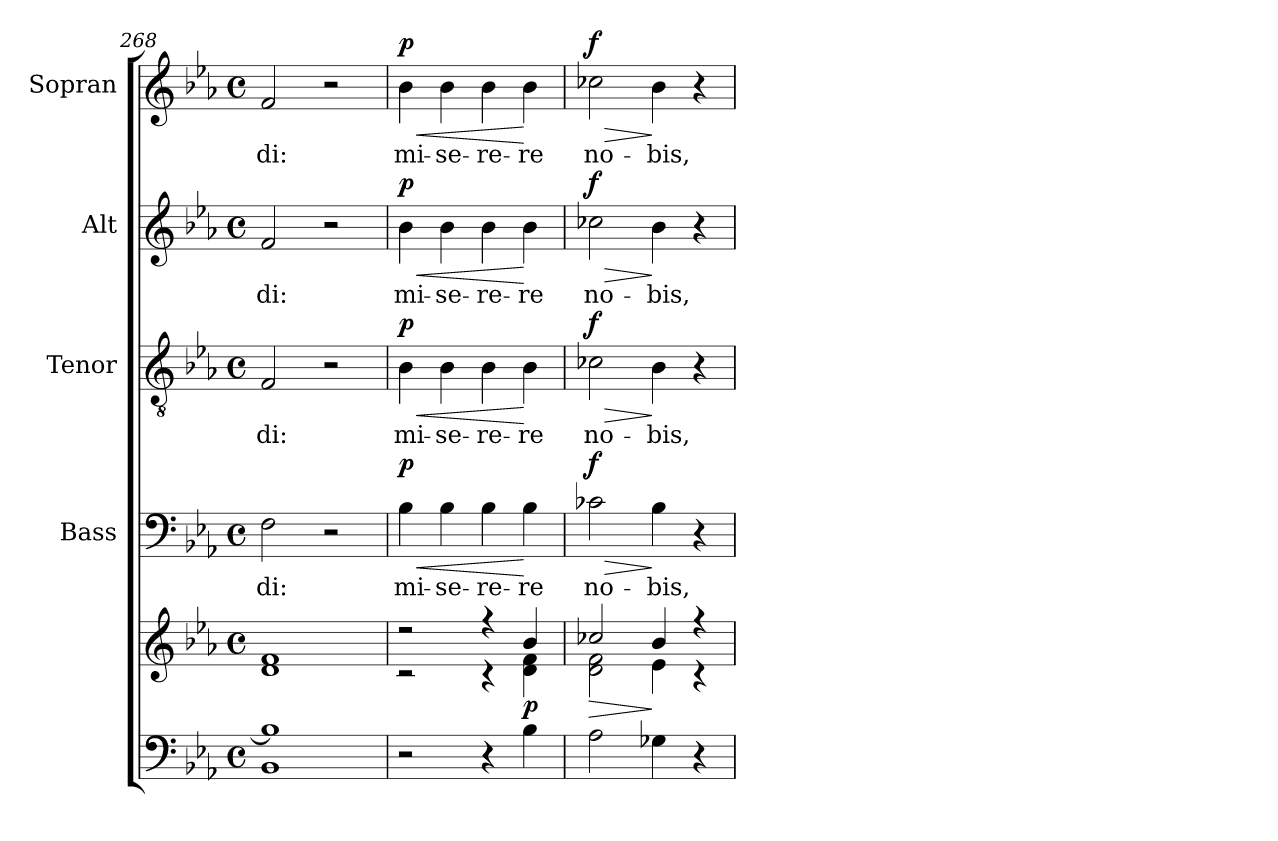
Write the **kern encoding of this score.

**kern	**kern	**dynam	**kern	**text	**dynam	**kern	**text	**dynam	**kern	**text	**dynam	**kern	**text	**dynam
*part5	*part5	*part5	*part4	*part4	*part4	*part3	*part3	*part3	*part2	*part2	*part2	*part1	*part1	*part1
*staff6	*staff5	*staff5/6	*staff4	*staff4	*staff4	*staff3	*staff3	*staff3	*staff2	*staff2	*staff2	*staff1	*staff1	*staff1
*	*	*	*I"Bass	*	*	*I"Tenor	*	*	*I"Alt	*	*	*I"Sopran	*	*
*	*	*	*I'B.	*	*	*I'T.	*	*	*I'A.	*	*	*I'S.	*	*
*clefF4	*clefG2	*	*clefF4	*	*	*clefGv2	*	*	*clefG2	*	*	*clefG2	*	*
*k[b-e-a-]	*k[b-e-a-]	*	*k[b-e-a-]	*	*	*k[b-e-a-]	*	*	*k[b-e-a-]	*	*	*k[b-e-a-]	*	*
*E-:	*E-:	*	*E-:	*	*	*E-:	*	*	*E-:	*	*	*E-:	*	*
*M4/4	*M4/4	*	*M4/4	*	*	*M4/4	*	*	*M4/4	*	*	*M4/4	*	*
*met(c)	*met(c)	*	*met(c)	*	*	*met(c)	*	*	*met(c)	*	*	*met(c)	*	*
=268	=268	=268	=268	=268	=268	=268	=268	=268	=268	=268	=268	=268	=268	=268
*^	*^	*	*	*	*	*	*	*	*	*	*	*	*	*
!	!	!	!	!	!	!LO:LY:b	!	!	!LO:LY:b	!	!	!LO:LY:b	!	!	!LO:LY:b	!
1B-]	1BB-	1f	1d	.	2F\	-di:	.	2F/	-di:	.	2f/	-di:	.	2f/	-di:	.
.	.	.	.	.	2r	.	.	2r	.	.	2r	.	.	2r	.	.
*v	*v	*	*	*	*	*	*	*	*	*	*	*	*	*	*	*
=269	=269	=269	=269	=269	=269	=269	=269	=269	=269	=269	=269	=269	=269	=269	=269
!	!	!	!	!	!LO:LY:b	!LO:HP:b	!	!LO:LY:b	!LO:HP:b	!	!LO:LY:b	!LO:HP:b	!	!LO:LY:b	!LO:HP:b
!	!	!	!	!	!	!LO:DY:n=1:a	!	!	!LO:DY:n=1:a	!	!	!LO:DY:n=1:a	!	!	!LO:DY:n=1:a
2r	2r	2r	.	4B-\	mi-	< p	4B-\	mi-	< p	4b-\	mi-	< p	4b-\	mi-	< p
!	!	!	!	!	!LO:LY:b	!	!	!LO:LY:b	!	!	!LO:LY:b	!	!	!LO:LY:b	!
.	.	.	.	4B-\	-se-	.	4B-\	-se-	.	4b-\	-se-	.	4b-\	-se-	.
!	!	!	!	!	!LO:LY:b	!	!	!LO:LY:b	!	!	!LO:LY:b	!	!	!LO:LY:b	!
4r	4r	4r	.	4B-\	-re-	.	4B-\	-re-	.	4b-\	-re-	.	4b-\	-re-	.
!	!	!	!LO:DY:b	!	!LO:LY:b	!	!	!LO:LY:b	!	!	!LO:LY:b	!	!	!LO:LY:b	!
4B-\	4b-/	4d\ 4f\	p	4B-\	-re	[	4B-\	-re	[	4b-\	-re	[	4b-\	-re	[
=270	=270	=270	=270	=270	=270	=270	=270	=270	=270	=270	=270	=270	=270	=270	=270
!	!	!	!LO:HP:b	!	!LO:LY:b	!LO:HP:b	!	!LO:LY:b	!LO:HP:b	!	!LO:LY:b	!LO:HP:b	!	!LO:LY:b	!LO:HP:b
!	!	!	!	!	!	!LO:DY:n=1:a	!	!	!LO:DY:n=1:a	!	!	!LO:DY:n=1:a	!	!	!LO:DY:n=1:a
2A-\	2cc-X/	2d\ 2f\	>	2c-X\	no-	> f	2c-X\	no-	> f	2cc-X\	no-	> f	2cc-X\	no-	> f
!	!	!	!	!	!LO:LY:b	!	!	!LO:LY:b	!	!	!LO:LY:b	!	!	!LO:LY:b	!
4G-X\	4b-/	4e-\	]	4B-\	-bis,	]	4B-\	-bis,	]	4b-\	-bis,	]	4b-\	-bis,	]
4r	4r	4r	.	4r	.	.	4r	.	.	4r	.	.	4r	.	.
*	*v	*v	*	*	*	*	*	*	*	*	*	*	*	*	*
=	=	=	=	=	=	=	=	=	=	=	=	=	=	=
*-	*-	*-	*-	*-	*-	*-	*-	*-	*-	*-	*-	*-	*-	*-
